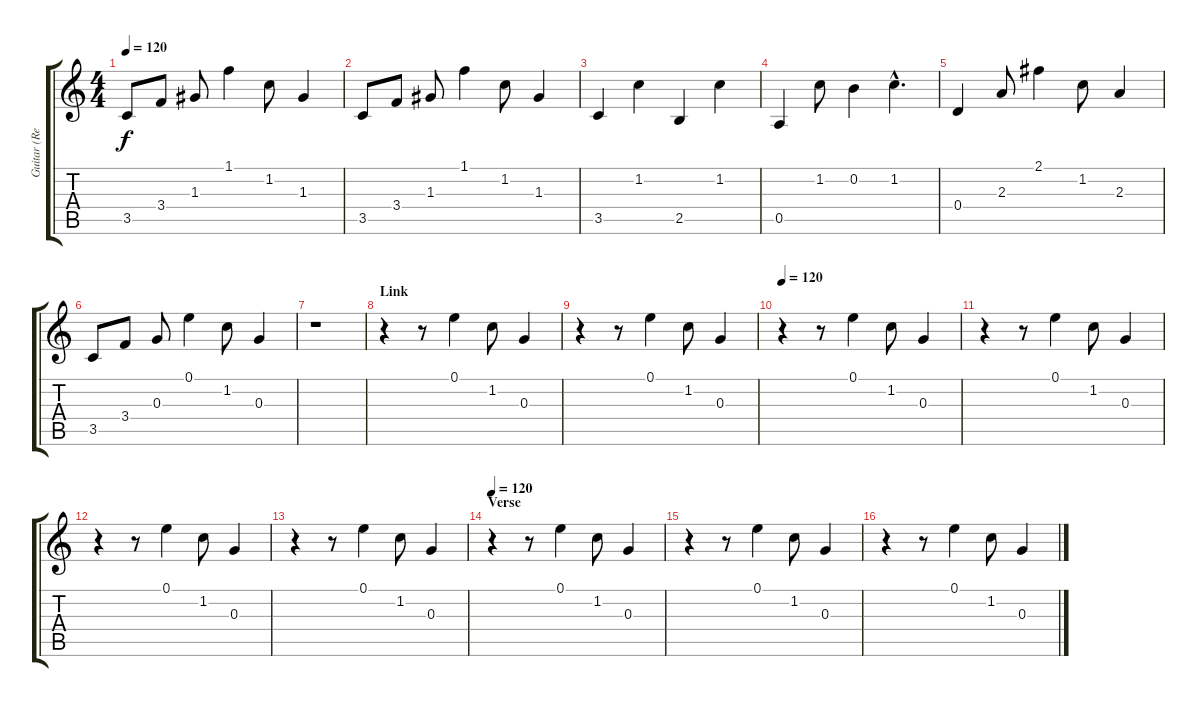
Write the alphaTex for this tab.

\track ("Guitar (Reverb)" "Guitar (Re") {instrument distortionguitar}
\staff {score tabs}
\tuning (E4 B3 G3 D3 A2 E2) {hide}
\ts (4 4)
\tempo 120
\clef g2
\ks c
3.5.8{dy f} 3.4.8 1.3.8 1.1.4 1.2.8 1.3.4 |
3.5.8 3.4.8 1.3.8 1.1.4 1.2.8 1.3.4 |
3.5.4 1.2.4 2.5.4 1.2.4 |
0.5.4 1.2.8 0.2.4 1.2{hac}.4{d} |
0.4.4 2.3.8 2.1.4 1.2.8 2.3.4 |
3.5.8 3.4.8 0.3.8 0.1.4 1.2.8 0.3.4 |
r.1 |
\section ("" "Link")
r.4 r.8 0.1.4 1.2.8 0.3.4 |
r.4 r.8 0.1.4 1.2.8 0.3.4 |
\tempo 120
r.4 r.8 0.1.4 1.2.8 0.3.4 |
r.4 r.8 0.1.4 1.2.8 0.3.4 |
r.4 r.8 0.1.4 1.2.8 0.3.4 |
r.4 r.8 0.1.4 1.2.8 0.3.4 |
\section ("" "Verse")
\tempo 120
r.4 r.8 0.1.4 1.2.8 0.3.4 |
r.4 r.8 0.1.4 1.2.8 0.3.4 |
r.4 r.8 0.1.4 1.2.8 0.3.4
